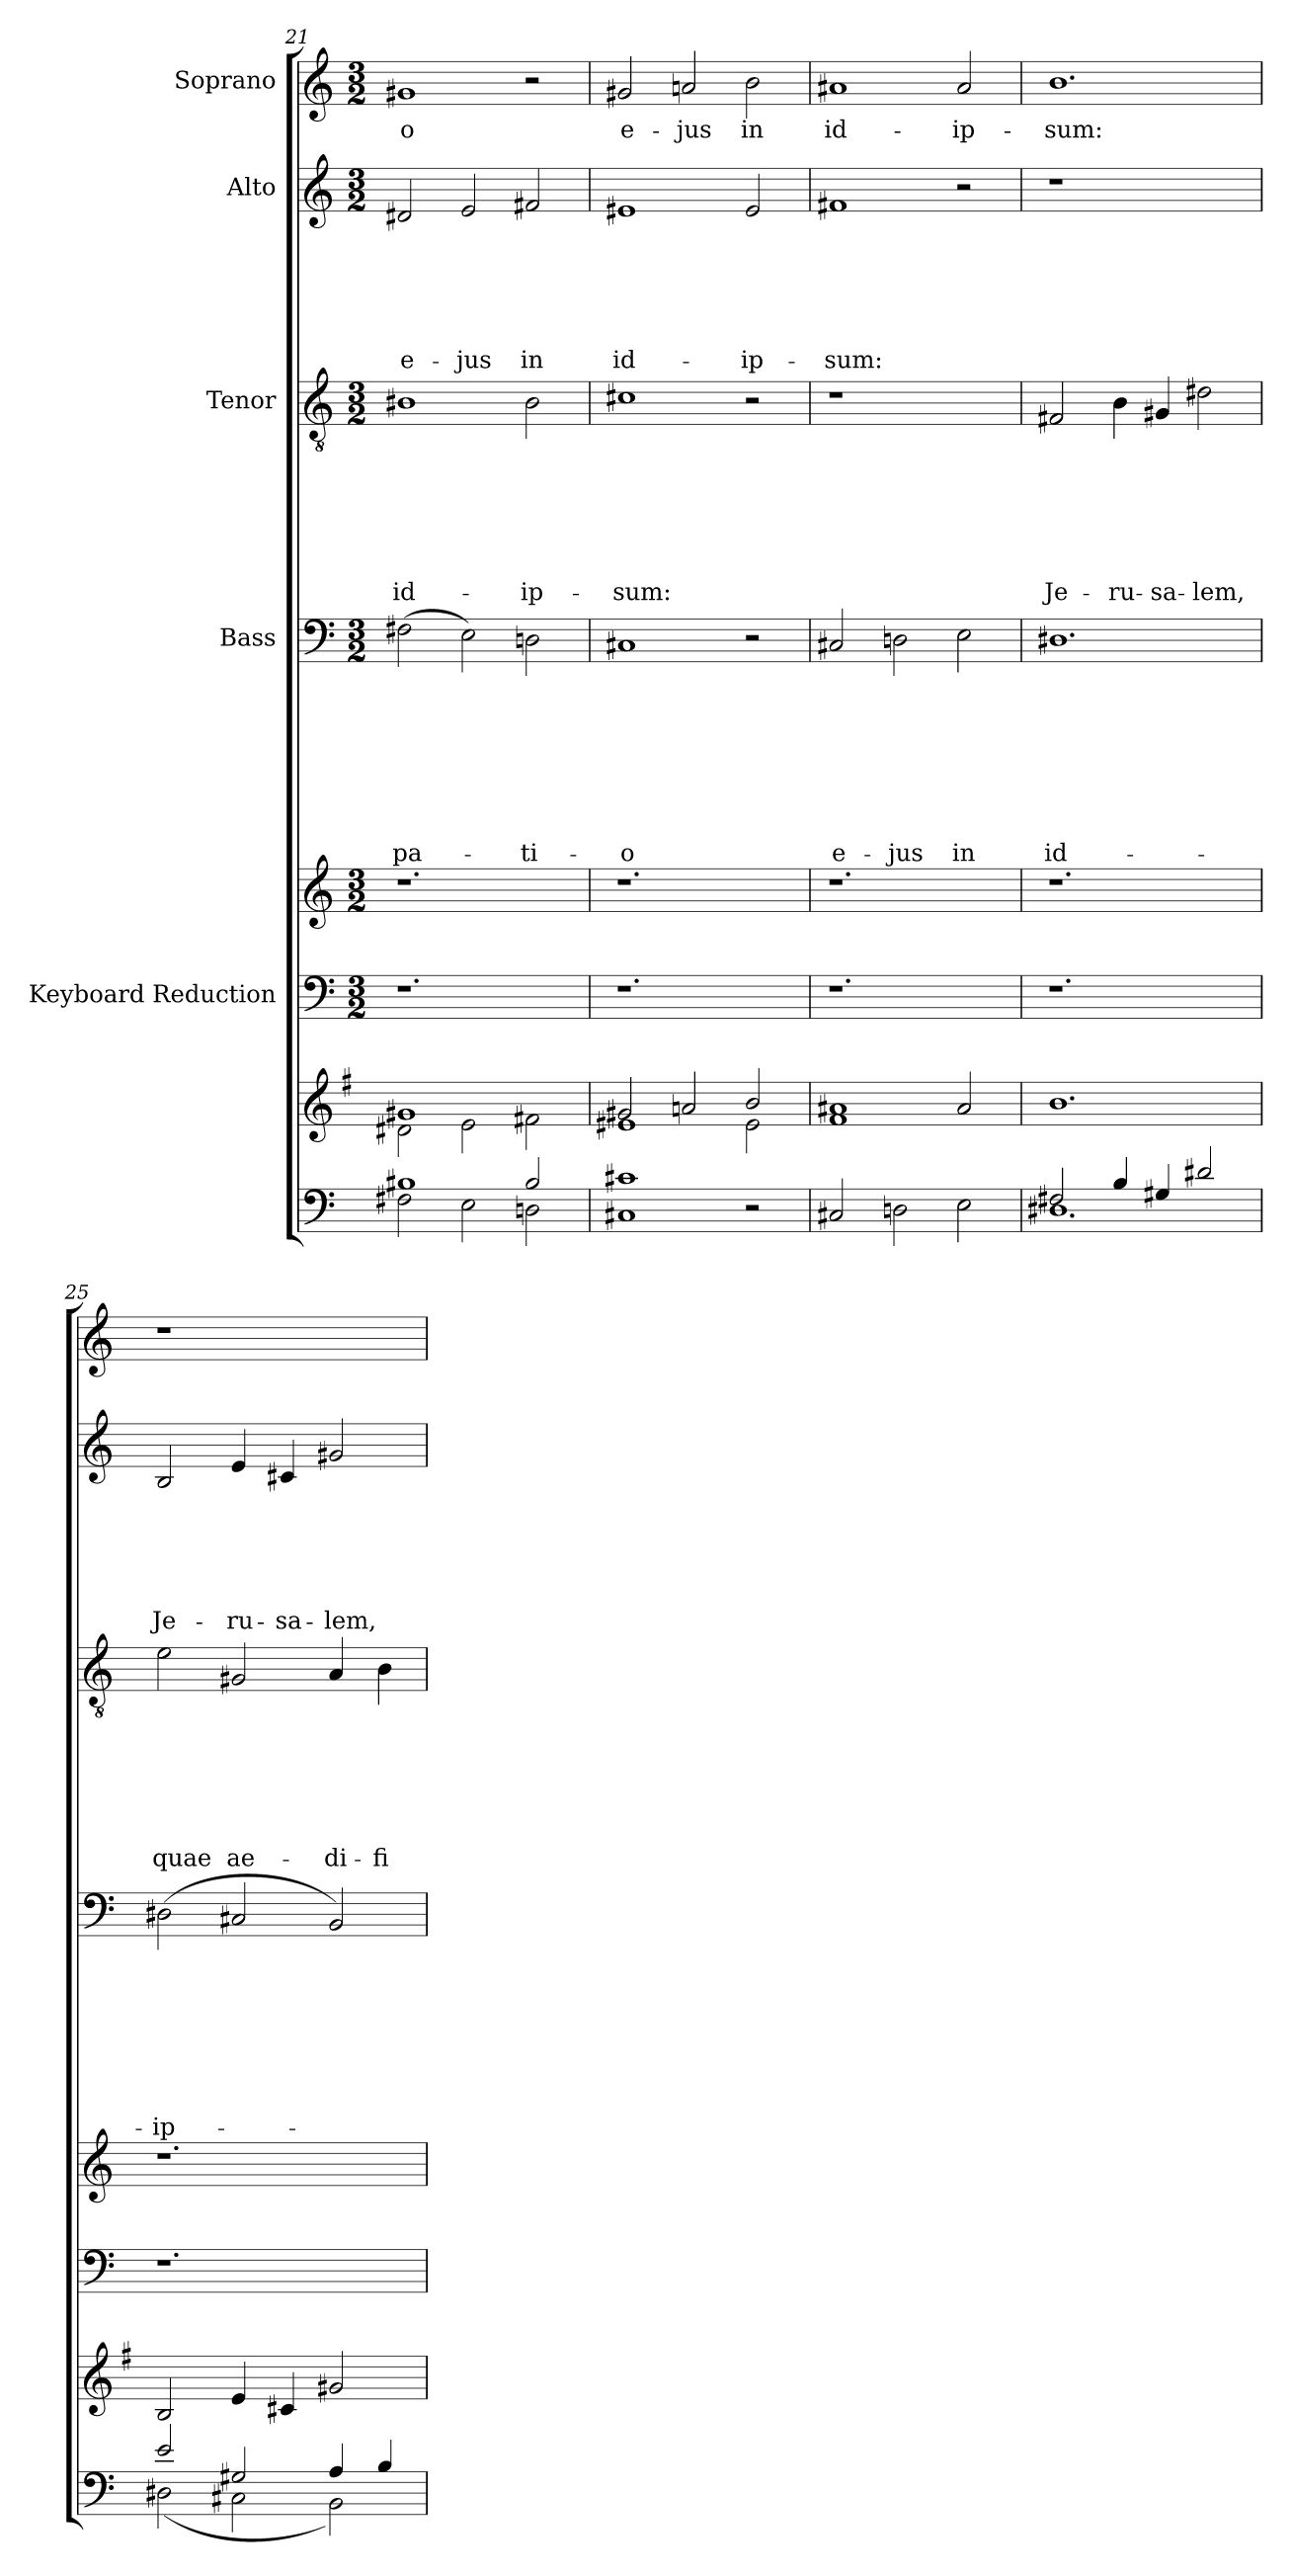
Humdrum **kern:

**kern	**kern	**kern	**kern	**kern	**text	**text	**text	**text	**text	**text	**text	**text	**kern	**text	**text	**text	**text	**text	**text	**text	**kern	**text	**text	**text	**text	**text	**text	**kern	**text
*part7	*part6	*part5	*part5	*part4	*part4	*part4	*part4	*part4	*part4	*part4	*part4	*part4	*part3	*part3	*part3	*part3	*part3	*part3	*part3	*part3	*part2	*part2	*part2	*part2	*part2	*part2	*part2	*part1	*part1
*staff8	*staff7	*staff6	*staff5	*staff4	*staff4	*staff4	*staff4	*staff4	*staff4	*staff4	*staff4	*staff4	*staff3	*staff3	*staff3	*staff3	*staff3	*staff3	*staff3	*staff3	*staff2	*staff2	*staff2	*staff2	*staff2	*staff2	*staff2	*staff1	*staff1
*	*	*I"Keyboard Reduction	*	*I"Bass	*	*	*	*	*	*	*	*	*I"Tenor	*	*	*	*	*	*	*	*I"Alto	*	*	*	*	*	*	*I"Soprano	*
*clefF4	*clefG2	*clefF4	*clefG2	*clefF4	*	*	*	*	*	*	*	*	*clefGv2	*	*	*	*	*	*	*	*clefG2	*	*	*	*	*	*	*clefG2	*
*k[]	*k[f#]	*k[]	*k[]	*k[]	*	*	*	*	*	*	*	*	*k[]	*	*	*	*	*	*	*	*k[]	*	*	*	*	*	*	*k[]	*
*C:	*G:	*C:	*C:	*C:	*	*	*	*	*	*	*	*	*C:	*	*	*	*	*	*	*	*C:	*	*	*	*	*	*	*C:	*
*	*	*M3/2	*M3/2	*M3/2	*	*	*	*	*	*	*	*	*M3/2	*	*	*	*	*	*	*	*M3/2	*	*	*	*	*	*	*M3/2	*
=21	=21	=21	=21	=21	=21	=21	=21	=21	=21	=21	=21	=21	=21	=21	=21	=21	=21	=21	=21	=21	=21	=21	=21	=21	=21	=21	=21	=21	=21
*^	*^	*	*	*	*	*	*	*	*	*	*	*	*	*	*	*	*	*	*	*	*	*	*	*	*	*	*	*	*
!	!	!	!	!	!	!	!	!	!	!	!	!	!	!LO:LY:b	!	!	!	!	!	!	!	!LO:LY:b	!	!	!	!	!	!	!LO:LY:b	!	!LO:LY:b:rj
1B#X	2F#X\	1g#X	2d#X\	1.r	1.r	(>2F#X\	.	.	.	.	.	.	.	-pa-	1B#X	.	.	.	.	.	.	id-	2d#X/	.	.	.	.	.	e-	1g#X	-o
!	!	!	!	!	!	!	!	!	!	!	!	!	!	!	!	!	!	!	!	!	!	!	!	!	!	!	!	!	!LO:LY:b	!	!
.	2E\	.	2e\	.	.	2E\)	.	.	.	.	.	.	.	.	.	.	.	.	.	.	.	.	2e/	.	.	.	.	.	-jus	.	.
!	!	!	!	!	!	!	!	!	!	!	!	!	!	!LO:LY:b	!	!	!	!	!	!	!	!LO:LY:b	!	!	!	!	!	!	!LO:LY:b	!	!
2B#/	2Dni\	2ryy	2f#X\	.	.	2Dni\	.	.	.	.	.	.	.	-ti-	2B#\	.	.	.	.	.	.	-ip-	2f#X/	.	.	.	.	.	in	2r	.
=22	=22	=22	=22	=22	=22	=22	=22	=22	=22	=22	=22	=22	=22	=22	=22	=22	=22	=22	=22	=22	=22	=22	=22	=22	=22	=22	=22	=22	=22	=22	=22
!	!	!	!	!	!	!	!	!	!	!	!	!	!	!LO:LY:b:rj	!	!	!	!	!	!	!	!LO:LY:b	!	!	!	!	!	!	!LO:LY:b	!	!LO:LY:b
*v	*v	*	*	*	*	*	*	*	*	*	*	*	*	*	*	*	*	*	*	*	*	*	*	*	*	*	*	*	*	*	*
1C#X 1c#X	2g#X/	1e#X	1.r	1.r	1C#X	.	.	.	.	.	.	.	-o	1c#X	.	.	.	.	.	.	-sum:	1e#X	.	.	.	.	.	id-	2g#X/	e-
!	!	!	!	!	!	!	!	!	!	!	!	!	!	!	!	!	!	!	!	!	!	!	!	!	!	!	!	!	!	!LO:LY:b
.	2ani/	.	.	.	.	.	.	.	.	.	.	.	.	.	.	.	.	.	.	.	.	.	.	.	.	.	.	.	2ani/	-jus
!	!	!	!	!	!	!	!	!	!	!	!	!	!	!	!	!	!	!	!	!	!	!	!	!	!	!	!	!LO:LY:b	!	!LO:LY:b
2r	2b/	2e#\	.	.	2r	.	.	.	.	.	.	.	.	2r	.	.	.	.	.	.	.	2e#/	.	.	.	.	.	-ip-	2b\	in
!!LO:PB:g=z
=23	=23	=23	=23	=23	=23	=23	=23	=23	=23	=23	=23	=23	=23	=23	=23	=23	=23	=23	=23	=23	=23	=23	=23	=23	=23	=23	=23	=23	=23	=23
!	!	!	!	!	!	!	!	!	!	!	!	!	!LO:LY:b	!LO:N:vis=1	!	!	!	!	!	!	!	!	!	!	!	!	!	!LO:LY:b	!	!LO:LY:b
*	*v	*v	*	*	*	*	*	*	*	*	*	*	*	*	*	*	*	*	*	*	*	*	*	*	*	*	*	*	*	*
2C#X/	1f# 1a#X	1.r	1.r	2C#X/	.	.	.	.	.	.	.	e-	1.r	.	.	.	.	.	.	.	1f#X	.	.	.	.	.	-sum:	1a#X	id-
!	!	!	!	!	!	!	!	!	!	!	!	!LO:LY:b	!	!	!	!	!	!	!	!	!	!	!	!	!	!	!	!	!
2Dni\	.	.	.	2Dni\	.	.	.	.	.	.	.	-jus	.	.	.	.	.	.	.	.	.	.	.	.	.	.	.	.	.
!	!	!	!	!	!	!	!	!	!	!	!	!LO:LY:b	!	!	!	!	!	!	!	!	!	!	!	!	!	!	!	!	!LO:LY:b
2E\	2a#/	.	.	2E\	.	.	.	.	.	.	.	in	.	.	.	.	.	.	.	.	2r	.	.	.	.	.	.	2a#/	-ip-
=24	=24	=24	=24	=24	=24	=24	=24	=24	=24	=24	=24	=24	=24	=24	=24	=24	=24	=24	=24	=24	=24	=24	=24	=24	=24	=24	=24	=24	=24
*^	*	*	*	*	*	*	*	*	*	*	*	*	*	*	*	*	*	*	*	*	*	*	*	*	*	*	*	*	*
!	!	!	!	!	!	!	!	!	!	!	!	!	!LO:LY:b	!	!	!	!	!	!	!	!LO:LY:b	!LO:N:vis=1	!	!	!	!	!	!	!	!LO:LY:b
2F#X/	1.D#X	1.b	1.r	1.r	1.D#X	.	.	.	.	.	.	.	id-	2F#X/	.	.	.	.	.	.	Je-	1.r	.	.	.	.	.	.	1.b	-sum:
!	!	!	!	!	!	!	!	!	!	!	!	!	!	!	!	!	!	!	!	!	!LO:LY:b	!	!	!	!	!	!	!	!	!
4B/	.	.	.	.	.	.	.	.	.	.	.	.	.	4B\	.	.	.	.	.	.	-ru-	.	.	.	.	.	.	.	.	.
!	!	!	!	!	!	!	!	!	!	!	!	!	!	!	!	!	!	!	!	!	!LO:LY:b	!	!	!	!	!	!	!	!	!
4G#X/	.	.	.	.	.	.	.	.	.	.	.	.	.	4G#X/	.	.	.	.	.	.	-sa-	.	.	.	.	.	.	.	.	.
!	!	!	!	!	!	!	!	!	!	!	!	!	!	!	!	!	!	!	!	!	!LO:LY:b:rj	!	!	!	!	!	!	!	!	!
2d#X/	.	.	.	.	.	.	.	.	.	.	.	.	.	2d#X\	.	.	.	.	.	.	-lem,	.	.	.	.	.	.	.	.	.
=25	=25	=25	=25	=25	=25	=25	=25	=25	=25	=25	=25	=25	=25	=25	=25	=25	=25	=25	=25	=25	=25	=25	=25	=25	=25	=25	=25	=25	=25	=25
!	!	!	!	!	!	!	!	!	!	!	!	!	!LO:LY:b	!	!	!	!	!	!	!	!LO:LY:b	!	!	!	!	!	!	!LO:LY:b	!LO:N:vis=1	!
2e/	(<2D#X\	2B/	1.r	1.r	(>2D#X\	.	.	.	.	.	.	.	-ip-	2e\	.	.	.	.	.	.	quae	2B/	.	.	.	.	.	Je-	1.r	.
!	!	!	!	!	!	!	!	!	!	!	!	!	!	!	!	!	!	!	!	!	!LO:LY:b	!	!	!	!	!	!	!LO:LY:b	!	!
2G#X/	2C#X\	4e/	.	.	2C#X/	.	.	.	.	.	.	.	.	2G#X/	.	.	.	.	.	.	ae-	4e/	.	.	.	.	.	-ru-	.	.
!	!	!	!	!	!	!	!	!	!	!	!	!	!	!	!	!	!	!	!	!	!	!	!	!	!	!	!	!LO:LY:b	!	!
.	.	4c#X/	.	.	.	.	.	.	.	.	.	.	.	.	.	.	.	.	.	.	.	4c#X/	.	.	.	.	.	-sa-	.	.
!	!	!	!	!	!	!	!	!	!	!	!	!	!	!	!	!	!	!	!	!	!LO:LY:b	!	!	!	!	!	!	!LO:LY:b:rj	!	!
4A/	2BB\)	2g#X/	.	.	2BB/)	.	.	.	.	.	.	.	.	4A/	.	.	.	.	.	.	-di-	2g#X/	.	.	.	.	.	-lem,	.	.
!	!	!	!	!	!	!	!	!	!	!	!	!	!	!	!	!	!	!	!	!	!LO:LY:b	!	!	!	!	!	!	!	!	!
4B/	.	.	.	.	.	.	.	.	.	.	.	.	.	4B\	.	.	.	.	.	.	-fi-	.	.	.	.	.	.	.	.	.
*v	*v	*	*	*	*	*	*	*	*	*	*	*	*	*	*	*	*	*	*	*	*	*	*	*	*	*	*	*	*	*
=	=	=	=	=	=	=	=	=	=	=	=	=	=	=	=	=	=	=	=	=	=	=	=	=	=	=	=	=	=
*-	*-	*-	*-	*-	*-	*-	*-	*-	*-	*-	*-	*-	*-	*-	*-	*-	*-	*-	*-	*-	*-	*-	*-	*-	*-	*-	*-	*-	*-
